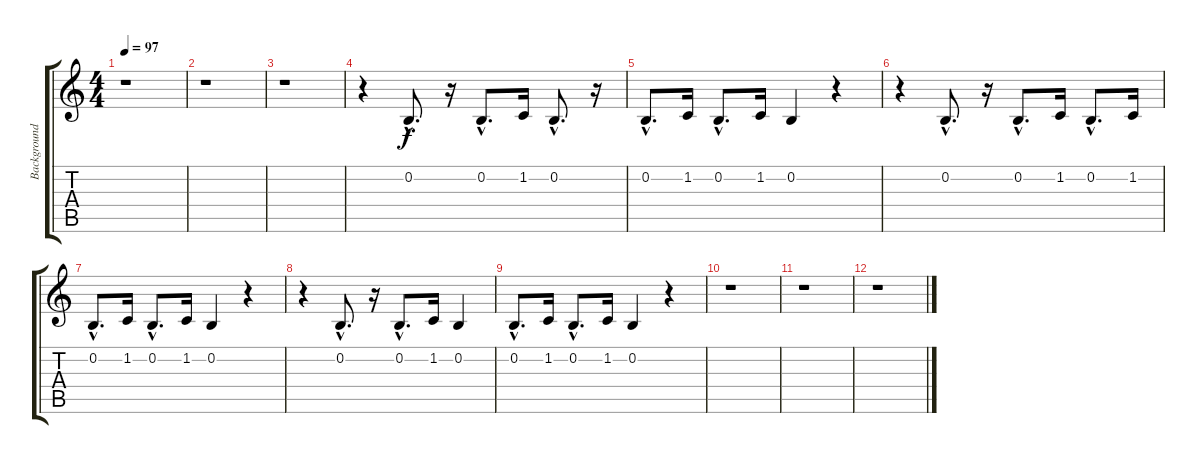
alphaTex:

\track ("Background Vocals 1" "Background") {instrument choiraahs}
\staff {score tabs}
\tuning (E4 B3 G3 D3 A2 E2) {hide}
\ts (4 4)
\tempo 97
\clef g2
\ks c
r.1{dy f} |
r.1 |
r.1 |
r.4 0.2{hac}.8{d} r.16 0.2{hac}.8{d} 1.2.16 0.2{hac}.8{d} r.16 |
0.2{hac}.8{d} 1.2.16 0.2{hac}.8{d} 1.2.16 0.2.4 r.4 |
r.4 0.2{hac}.8{d} r.16 0.2{hac}.8{d} 1.2.16 0.2{hac}.8{d} 1.2.16 |
0.2{hac}.8{d} 1.2.16 0.2{hac}.8{d} 1.2.16 0.2.4 r.4 |
r.4 0.2{hac}.8{d} r.16 0.2{hac}.8{d} 1.2.16 0.2.4 |
0.2{hac}.8{d} 1.2.16 0.2{hac}.8{d} 1.2.16 0.2.4 r.4 |
r.1 |
r.1 |
r.1
